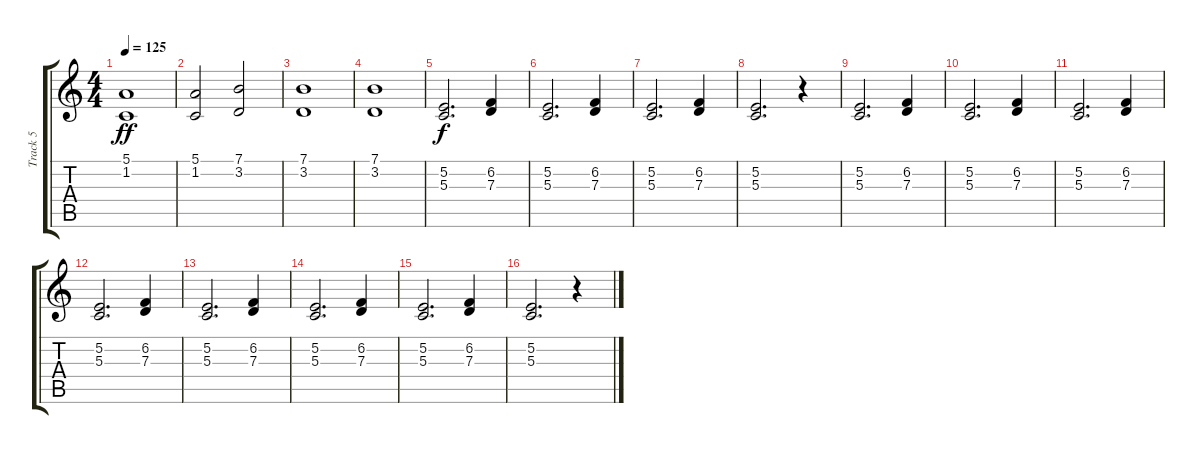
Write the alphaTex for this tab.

\track ("Track 5" "Track 5") {instrument synthstrings1}
\staff {score tabs}
\tuning (E4 B3 G3 D3 A2 E2) {hide}
\ts (4 4)
\tempo 125
\clef g2
\ks c
(5.1 1.2).1{dy ff} |
(5.1 1.2).2 (7.1 3.2).2 |
(7.1 3.2).1 |
(7.1 3.2).1 |
(5.2 5.3).2{d dy f} (6.2 7.3).4 |
(5.2 5.3).2{d} (6.2 7.3).4 |
(5.2 5.3).2{d} (6.2 7.3).4 |
(5.2 5.3).2{d} r.4 |
(5.2 5.3).2{d} (6.2 7.3).4 |
(5.2 5.3).2{d} (6.2 7.3).4 |
(5.2 5.3).2{d} (6.2 7.3).4 |
(5.2 5.3).2{d} (6.2 7.3).4 |
(5.2 5.3).2{d} (6.2 7.3).4 |
(5.2 5.3).2{d} (6.2 7.3).4 |
(5.2 5.3).2{d} (6.2 7.3).4 |
(5.2 5.3).2{d} r.4
